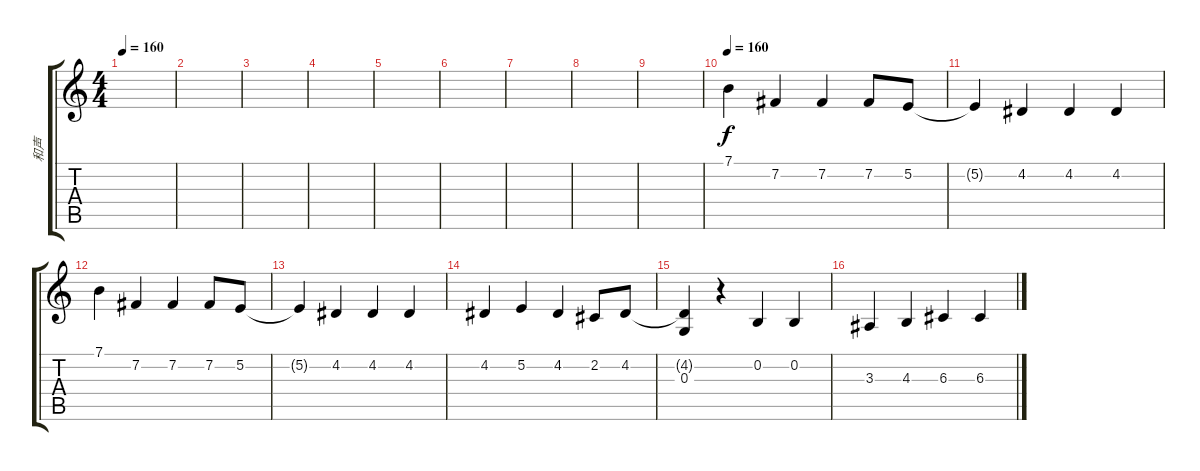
\track ("和声" "和声") {instrument harmonica}
\staff {score tabs}
\tuning (E4 B3 G3 D3 A2 E2) {hide}
\ts (4 4)
\tempo 160
\clef g2
\ks c
|
|
|
|
|
|
|
|
|
\tempo 160
7.1.4 7.2.4 7.2.4 7.2.8 5.2.8 |
5.2{t}.4 4.2.4 4.2.4 4.2.4 |
7.1.4 7.2.4 7.2.4 7.2.8 5.2.8 |
5.2{t}.4 4.2.4 4.2.4 4.2.4 |
4.2.4 5.2.4 4.2.4 2.2.8 4.2.8 |
(4.2{t} 0.3).4 r.4 0.2.4 0.2.4 |
3.3.4 4.3.4 6.3.4 6.3.4
